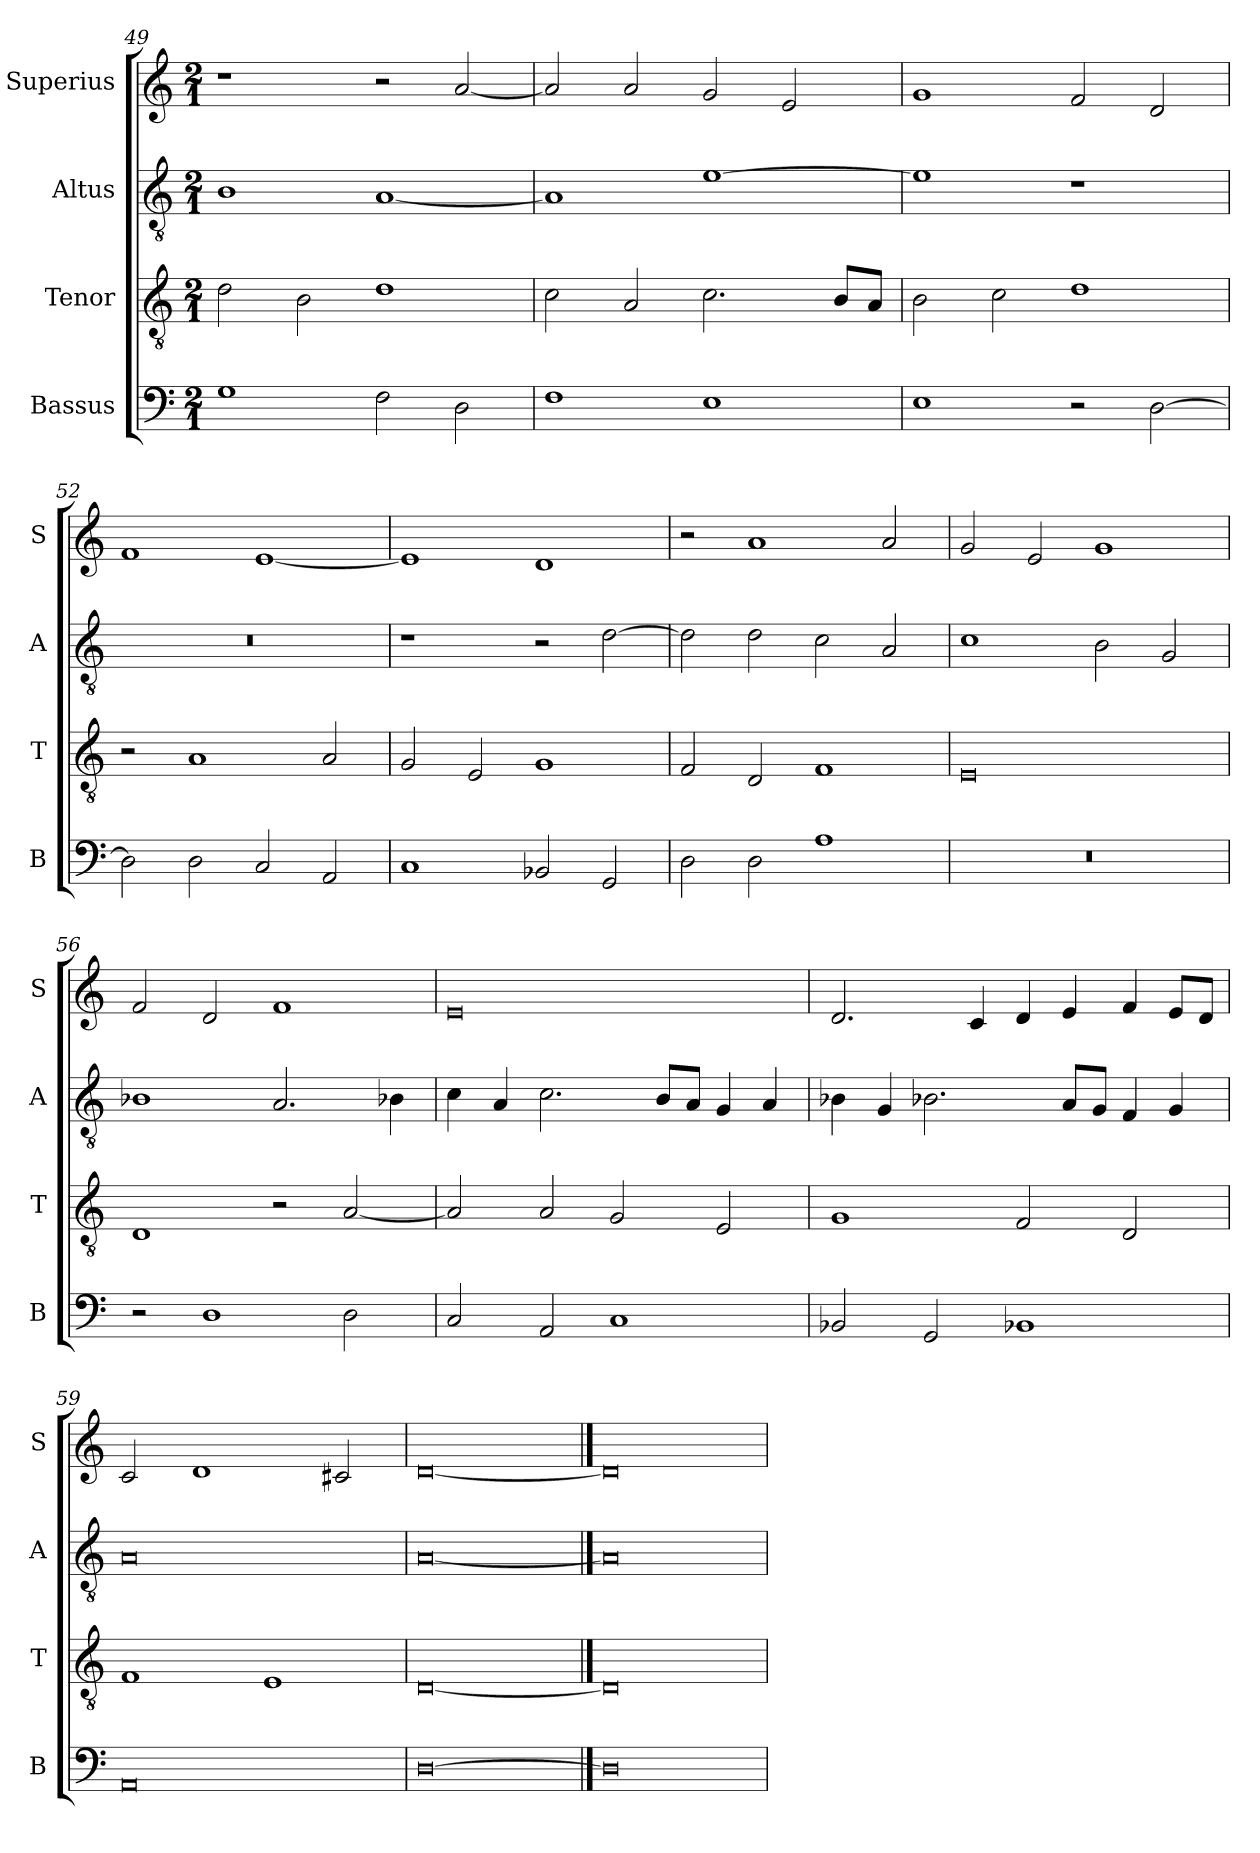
**kern	**kern	**kern	**kern
*part4	*part3	*part2	*part1
*staff4	*staff3	*staff2	*staff1
*I"Bassus	*I"Tenor	*I"Altus	*I"Superius
*I'B	*I'T	*I'A	*I'S
*clefF4	*clefGv2	*clefGv2	*clefG2
*k[]	*k[]	*k[]	*k[]
*C:	*C:	*C:	*C:
*M2/1	*M2/1	*M2/1	*M2/1
=49	=49	=49	=49
1G	2d	1B	1r
.	2B	.	.
2F	1d	[1A	2r
2D	.	.	[2a
=50	=50	=50	=50
1F	2c	1A]	2a]
.	2A	.	2a
1E	2.c	[1e	2g
.	.	.	2e
.	8BL	.	.
.	8AJ	.	.
=51	=51	=51	=51
1E	2B	1e]	1g
.	2c	.	.
2r	1d	1r	2f
[2D	.	.	2d
=52	=52	=52	=52
2D]	2r	0r	1f
2D	1A	.	.
2C	.	.	[1e
2AA	2A	.	.
=53	=53	=53	=53
1C	2G	1r	1e]
.	2E	.	.
2BB-X	1G	2r	1d
2GG	.	[2d	.
=54	=54	=54	=54
2D	2F	2d]	2r
2D	2D	2d	1a
1A	1F	2c	.
.	.	2A	2a
=55	=55	=55	=55
0r	0E	1c	2g
.	.	.	2e
.	.	2B	1g
.	.	2G	.
=56	=56	=56	=56
2r	1D	1B-X	2f
1D	.	.	2d
.	2r	2.A	1f
2D	[2A	.	.
.	.	4B-X	.
=57	=57	=57	=57
2C	2A]	4c	0e
.	.	4A	.
2AA	2A	2.c	.
1C	2G	.	.
.	.	8BL	.
.	.	8AJ	.
.	2E	4G	.
.	.	4A	.
=58	=58	=58	=58
2BB-X	1G	4B-X	2.d
.	.	4G	.
2GG	.	2.B-X	.
.	.	.	4c
1BB-X	2F	.	4d
.	.	8AL	4e
.	.	8GJ	.
.	2D	4F	4f
.	.	4G	8eL
.	.	.	8dJ
=59	=59	=59	=59
0AA	1F	0A	2c
.	.	.	1d
.	1E	.	.
.	.	.	2c#X
=60	=60	=60	=60
[0D	[0D	[0A	[0d
==61	==61	==61	==61
0D]	0D]	0A]	0d]
=	=	=	=
*-	*-	*-	*-
